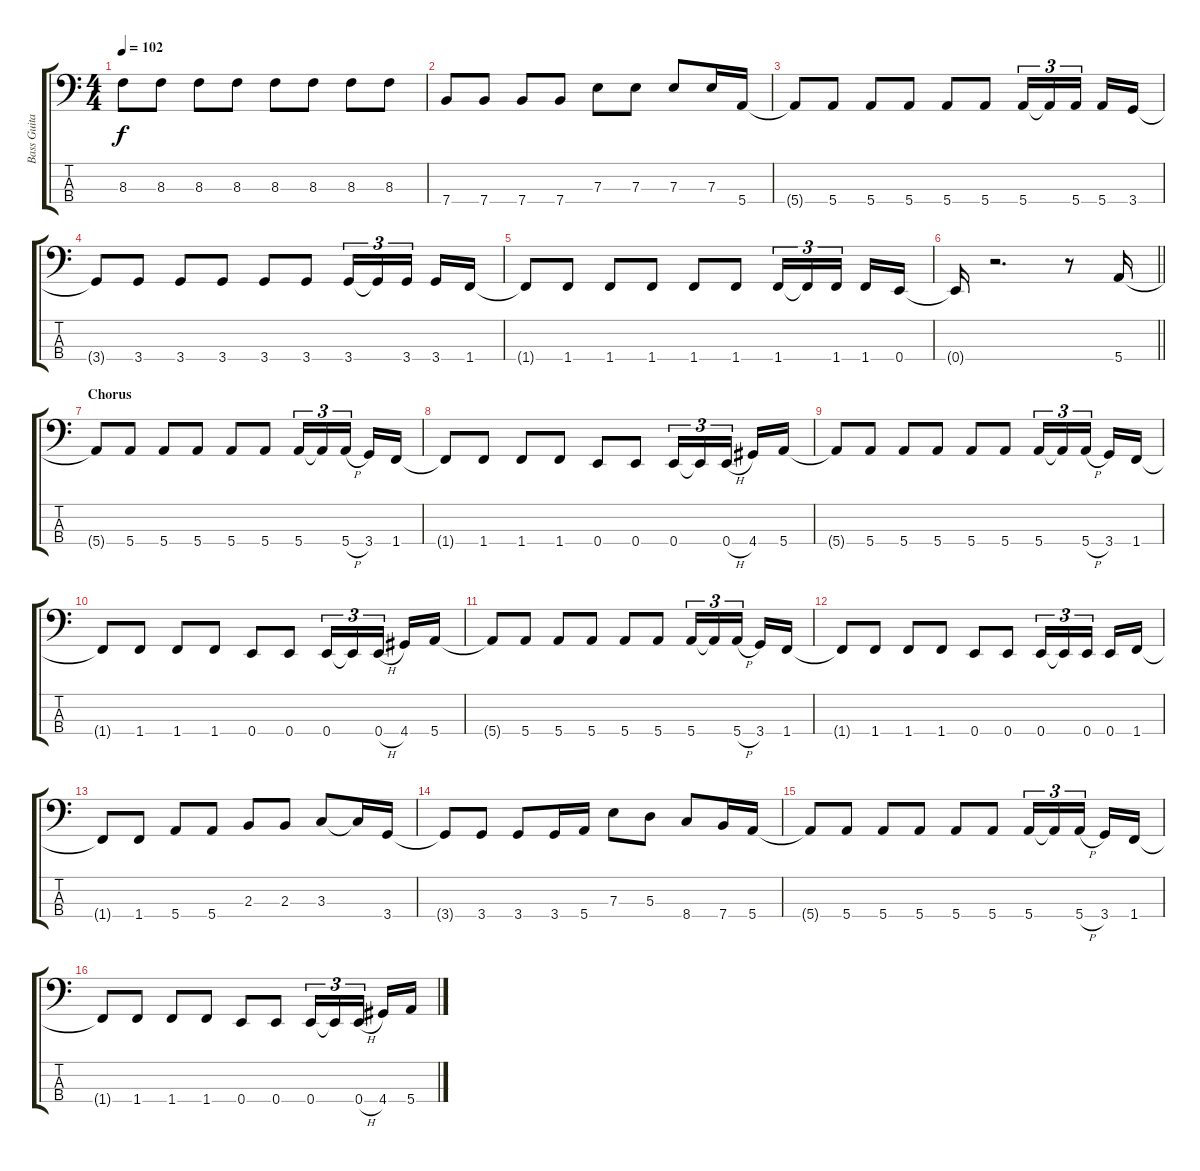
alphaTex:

\track ("Bass Guitar" "Bass Guita") {instrument fretlessbass}
\staff {score tabs}
\tuning (G2 D2 A1 E1) {hide}
\ts (4 4)
\tempo 102
\clef f4
\ks c
8.3{t}.8{dy f} 8.3.8 8.3.8 8.3.8 8.3.8 8.3.8 8.3.8 8.3.8 |
7.4.8 7.4.8 7.4.8 7.4.8 7.3.8 7.3.8 7.3.8 7.3.16 5.4.16 |
5.4{t}.8 5.4.8 5.4.8 5.4.8 5.4.8 5.4.8 5.4.16{tu (3 2)} 5.4{t}.16{tu (3 2)} 5.4.16{tu (3 2) beam splitsecondary} 5.4.16 3.4.16 |
3.4{t}.8 3.4.8 3.4.8 3.4.8 3.4.8 3.4.8 3.4.16{tu (3 2)} 3.4{t}.16{tu (3 2)} 3.4.16{tu (3 2) beam splitsecondary} 3.4.16 1.4.16 |
1.4{t}.8 1.4.8 1.4.8 1.4.8 1.4.8 1.4.8 1.4.16{tu (3 2)} 1.4{t}.16{tu (3 2)} 1.4.16{tu (3 2) beam splitsecondary} 1.4.16 0.4.16 |
\barLineRight lightlight
0.4{t}.16 r.2{d} r.8 5.4.16 |
\section ("" "Chorus")
5.4{t}.8 5.4.8 5.4.8 5.4.8 5.4.8 5.4.8 5.4.16{tu (3 2)} 5.4{t}.16{tu (3 2)} 5.4{h}.16{tu (3 2) beam splitsecondary} 3.4.16 1.4.16 |
1.4{t}.8 1.4.8 1.4.8 1.4.8 0.4.8 0.4.8 0.4.16{tu (3 2)} 0.4{t}.16{tu (3 2)} 0.4{h}.16{tu (3 2) beam splitsecondary} 4.4.16 5.4.16 |
5.4{t}.8 5.4.8 5.4.8 5.4.8 5.4.8 5.4.8 5.4.16{tu (3 2)} 5.4{t}.16{tu (3 2)} 5.4{h}.16{tu (3 2) beam splitsecondary} 3.4.16 1.4.16 |
1.4{t}.8 1.4.8 1.4.8 1.4.8 0.4.8 0.4.8 0.4.16{tu (3 2)} 0.4{t}.16{tu (3 2)} 0.4{h}.16{tu (3 2) beam splitsecondary} 4.4.16 5.4.16 |
5.4{t}.8 5.4.8 5.4.8 5.4.8 5.4.8 5.4.8 5.4.16{tu (3 2)} 5.4{t}.16{tu (3 2)} 5.4{h}.16{tu (3 2) beam splitsecondary} 3.4.16 1.4.16 |
1.4{t}.8 1.4.8 1.4.8 1.4.8 0.4.8 0.4.8 0.4.16{tu (3 2)} 0.4{t}.16{tu (3 2)} 0.4.16{tu (3 2) beam splitsecondary} 0.4.16 1.4.16 |
1.4{t}.8 1.4.8 5.4.8 5.4.8 2.3.8 2.3.8 3.3.8 3.3{t}.16 3.4.16 |
3.4{t}.8 3.4.8 3.4.8 3.4.16 5.4.16 7.3.8 5.3.8 8.4.8 7.4.16 5.4.16 |
5.4{t}.8 5.4.8 5.4.8 5.4.8 5.4.8 5.4.8 5.4.16{tu (3 2)} 5.4{t}.16{tu (3 2)} 5.4{h}.16{tu (3 2) beam splitsecondary} 3.4.16 1.4.16 |
1.4{t}.8 1.4.8 1.4.8 1.4.8 0.4.8 0.4.8 0.4.16{tu (3 2)} 0.4{t}.16{tu (3 2)} 0.4{h}.16{tu (3 2) beam splitsecondary} 4.4.16 5.4.16
